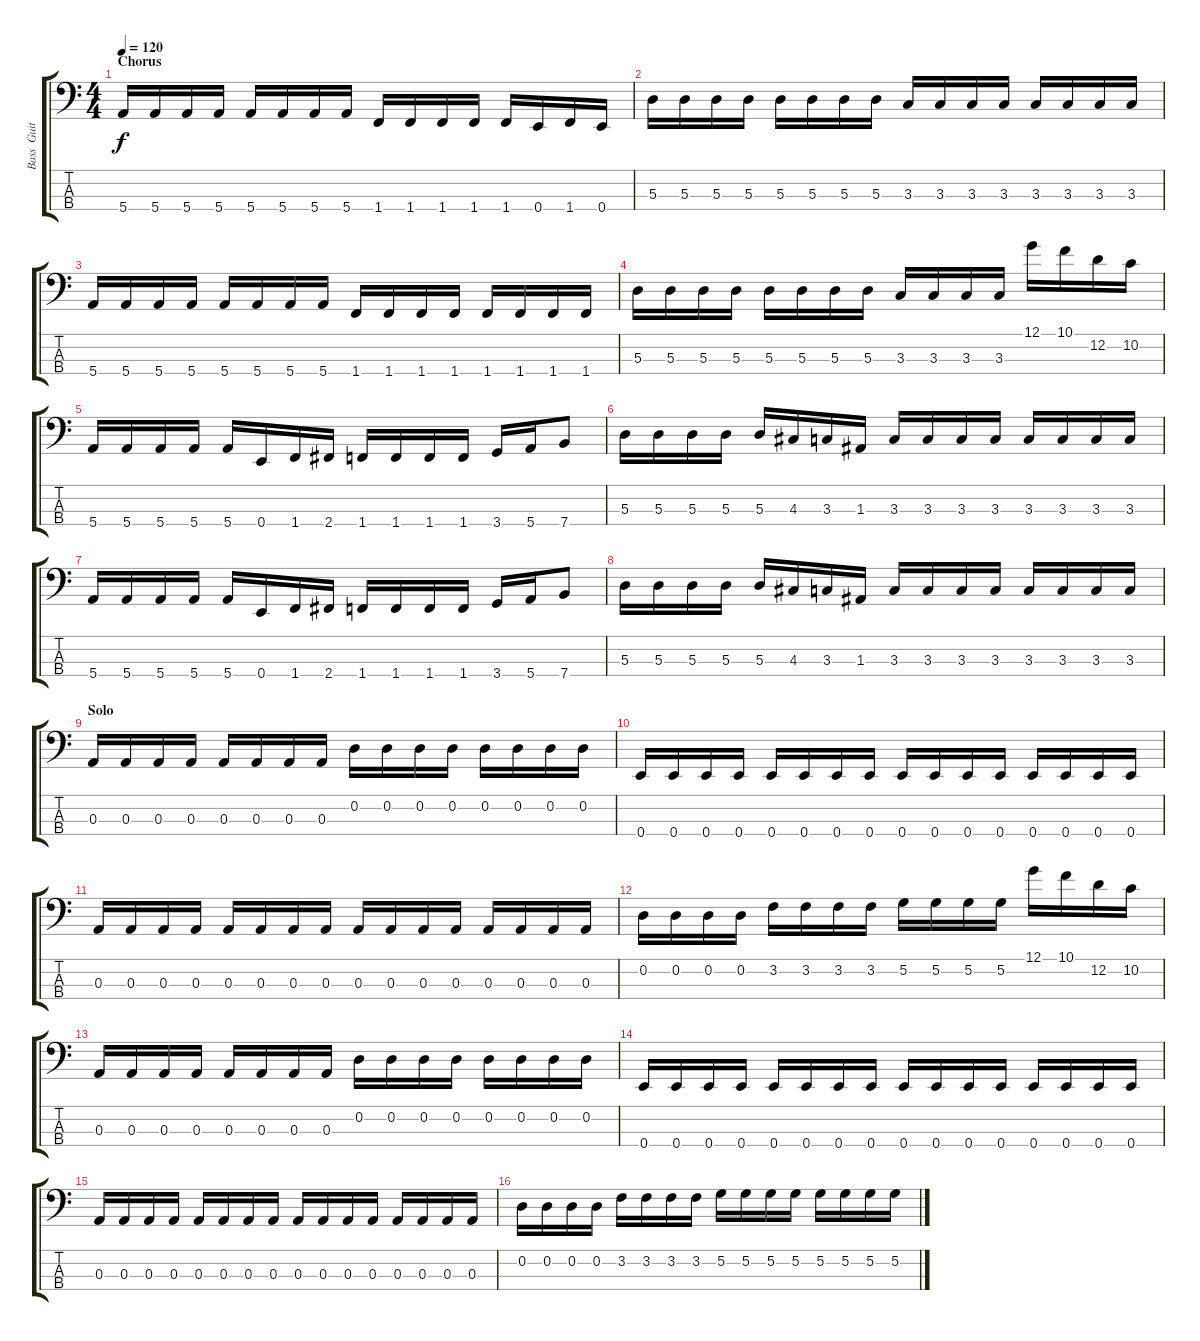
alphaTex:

\track ("Bass  Guitar - [Micah]" "Bass  Guit") {instrument electricbasspick}
\staff {score tabs}
\tuning (G2 D2 A1 E1) {hide}
\ts (4 4)
\section ("" "Chorus")
\tempo 120
\clef f4
\ks c
5.4.16{dy f} 5.4.16 5.4.16 5.4.16 5.4.16 5.4.16 5.4.16 5.4.16 1.4.16 1.4.16 1.4.16 1.4.16 1.4.16 0.4.16 1.4.16 0.4.16 |
5.3.16 5.3.16 5.3.16 5.3.16 5.3.16 5.3.16 5.3.16 5.3.16 3.3.16 3.3.16 3.3.16 3.3.16 3.3.16 3.3.16 3.3.16 3.3.16 |
5.4.16 5.4.16 5.4.16 5.4.16 5.4.16 5.4.16 5.4.16 5.4.16 1.4.16 1.4.16 1.4.16 1.4.16 1.4.16 1.4.16 1.4.16 1.4.16 |
5.3.16 5.3.16 5.3.16 5.3.16 5.3.16 5.3.16 5.3.16 5.3.16 3.3.16 3.3.16 3.3.16 3.3.16 12.1.16 10.1.16 12.2.16 10.2.16 |
5.4.16 5.4.16 5.4.16 5.4.16 5.4.16 0.4.16 1.4.16 2.4.16 1.4.16 1.4.16 1.4.16 1.4.16 3.4.16 5.4.16 7.4.8 |
5.3.16 5.3.16 5.3.16 5.3.16 5.3.16 4.3.16 3.3.16 1.3.16 3.3.16 3.3.16 3.3.16 3.3.16 3.3.16 3.3.16 3.3.16 3.3.16 |
5.4.16 5.4.16 5.4.16 5.4.16 5.4.16 0.4.16 1.4.16 2.4.16 1.4.16 1.4.16 1.4.16 1.4.16 3.4.16 5.4.16 7.4.8 |
5.3.16 5.3.16 5.3.16 5.3.16 5.3.16 4.3.16 3.3.16 1.3.16 3.3.16 3.3.16 3.3.16 3.3.16 3.3.16 3.3.16 3.3.16 3.3.16 |
\section ("" "Solo")
0.3.16 0.3.16 0.3.16 0.3.16 0.3.16 0.3.16 0.3.16 0.3.16 0.2.16 0.2.16 0.2.16 0.2.16 0.2.16 0.2.16 0.2.16 0.2.16 |
0.4.16 0.4.16 0.4.16 0.4.16 0.4.16 0.4.16 0.4.16 0.4.16 0.4.16 0.4.16 0.4.16 0.4.16 0.4.16 0.4.16 0.4.16 0.4.16 |
0.3.16 0.3.16 0.3.16 0.3.16 0.3.16 0.3.16 0.3.16 0.3.16 0.3.16 0.3.16 0.3.16 0.3.16 0.3.16 0.3.16 0.3.16 0.3.16 |
0.2.16 0.2.16 0.2.16 0.2.16 3.2.16 3.2.16 3.2.16 3.2.16 5.2.16 5.2.16 5.2.16 5.2.16 12.1.16 10.1.16 12.2.16 10.2.16 |
0.3.16 0.3.16 0.3.16 0.3.16 0.3.16 0.3.16 0.3.16 0.3.16 0.2.16 0.2.16 0.2.16 0.2.16 0.2.16 0.2.16 0.2.16 0.2.16 |
0.4.16 0.4.16 0.4.16 0.4.16 0.4.16 0.4.16 0.4.16 0.4.16 0.4.16 0.4.16 0.4.16 0.4.16 0.4.16 0.4.16 0.4.16 0.4.16 |
0.3.16 0.3.16 0.3.16 0.3.16 0.3.16 0.3.16 0.3.16 0.3.16 0.3.16 0.3.16 0.3.16 0.3.16 0.3.16 0.3.16 0.3.16 0.3.16 |
0.2.16 0.2.16 0.2.16 0.2.16 3.2.16 3.2.16 3.2.16 3.2.16 5.2.16 5.2.16 5.2.16 5.2.16 5.2.16 5.2.16 5.2.16 5.2.16
